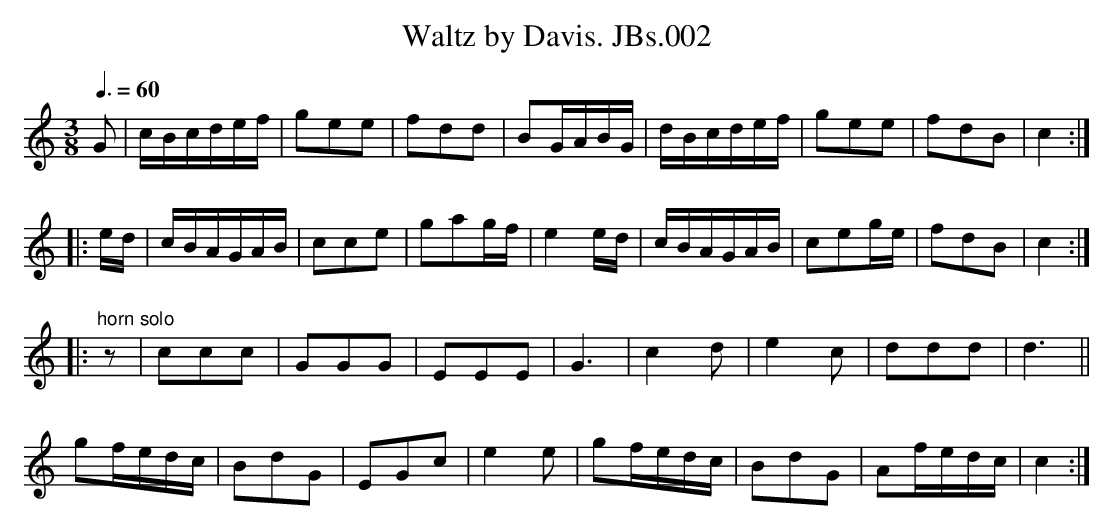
X:1
T:Waltz by Davis. JBs.002
L:1/16
M:3/8
Q:3/8=60
K:C
G2|cBcdef|g2e2e2|f2d2d2|B2GABG|dBcdef|g2e2e2|f2d2B2|c4:|!
|:ed|cBAGAB|c2c2e2|g2a2gf|e4ed|cBAGAB|c2e2ge|f2d2B2|c4:|!
|:"horn solo"z2|c2c2c2|G2G2G2|E2E2E2|G6|c4d2|e4c2|d2d2d2|d6||!
g2fedc|B2d2G2|E2G2c2|e4e2|g2fedc|B2d2G2|A2fedc|c4:|
